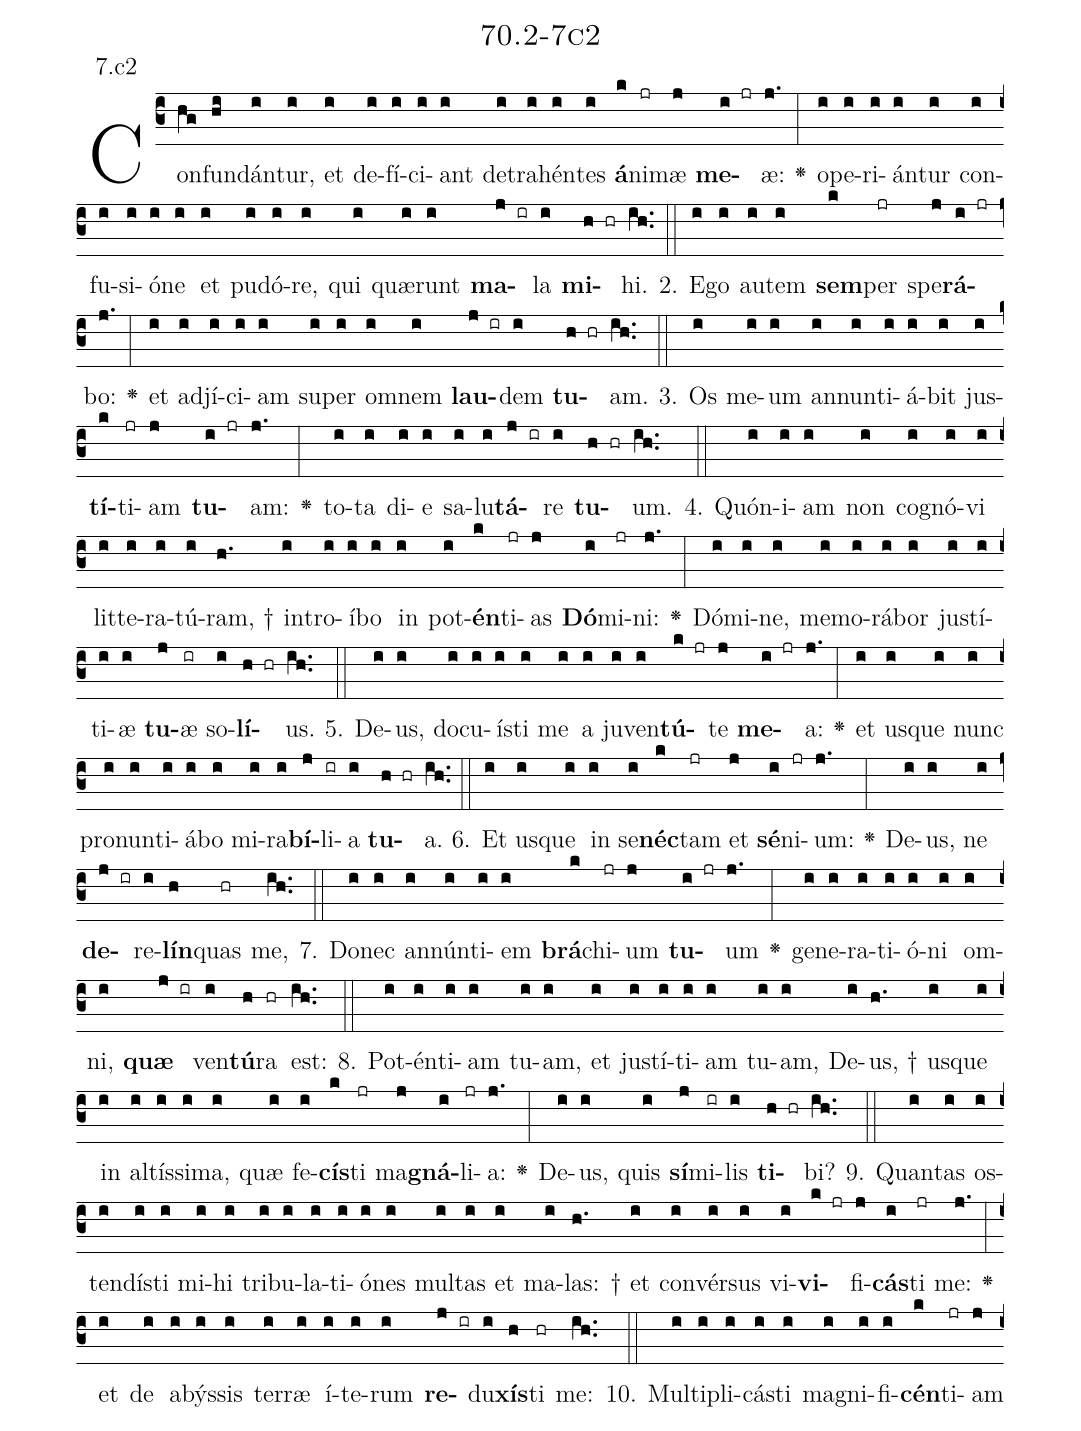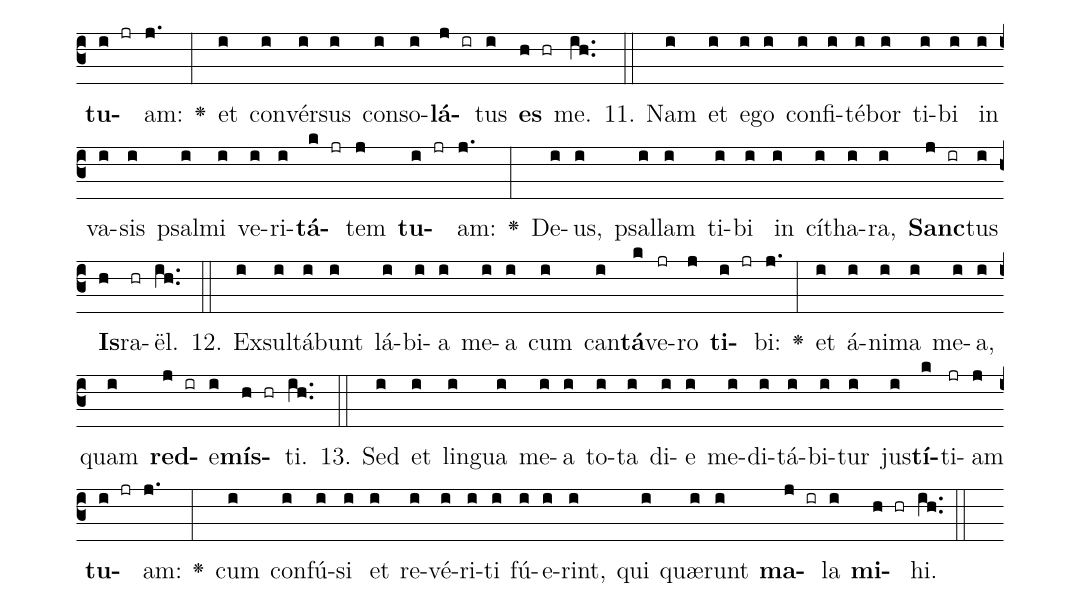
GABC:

name: 70.2-7c2;
annotation: 7.c2;
%%
(c3)Con(hg)fun(hi)dán(i)tur,(i) et(i) de(i)fí(i)ci(i)ant(i) de(i)tra(i)hén(i)tes(i) <b>á</b>(k)ni(jr)mæ(j) <b>me</b>(i jr)æ:(j.) <v>\greheightstar</v>(:) o(i)pe(i)ri(i)án(i)tur(i) con(i)fu(i)si(i)ó(i)ne(i) et(i) pu(i)dó(i)re,(i) qui(i) quæ(i)runt(i) <b>ma</b>(j ir)la(i) <b>mi</b>(h hr)hi.(ih..) (::)
2. E(i)go(i) au(i)tem(i) <b>sem</b>(k)per(jr) spe(j)<b>rá</b>(i jr)bo:(j.) <v>\greheightstar</v>(:) et(i) ad(i)jí(i)ci(i)am(i) su(i)per(i) om(i)nem(i) <b>lau</b>(j ir)dem(i) <b>tu</b>(h hr)am.(ih..) (::)
3. Os(i) me(i)um(i) an(i)nun(i)ti(i)á(i)bit(i) jus(i)<b>tí</b>(k)ti(jr)am(j) <b>tu</b>(i jr)am:(j.) <v>\greheightstar</v>(:) to(i)ta(i) di(i)e(i) sa(i)lu(i)<b>tá</b>(j ir)re(i) <b>tu</b>(h hr)um.(ih..) (::)
4. Quón(i)i(i)am(i) non(i) co(i)gnó(i)vi(i) lit(i)te(i)ra(i)tú(i)ram, †(h.) in(i)tro(i)í(i)bo(i) in(i) pot(i)<b>én</b>(k)ti(jr)as(j) <b>Dó</b>(i)mi(jr)ni:(j.) <v>\greheightstar</v>(:) Dó(i)mi(i)ne,(i) me(i)mo(i)rá(i)bor(i) jus(i)tí(i)ti(i)æ(i) <b>tu</b>(j)æ(ir) so(i)<b>lí</b>(h hr)us.(ih..) (::)
5. De(i)us,(i) do(i)cu(i)ís(i)ti(i) me(i) a(i) ju(i)ven(i)<b>tú</b>(k jr)te(j) <b>me</b>(i jr)a:(j.) <v>\greheightstar</v>(:) et(i) us(i)que(i) nunc(i) pro(i)nun(i)ti(i)á(i)bo(i) mi(i)ra(i)<b>bí</b>(j)li(ir)a(i) <b>tu</b>(h hr)a.(ih..) (::)
6. Et(i) us(i)que(i) in(i) se(i)<b>néc</b>(k)tam(jr) et(j) <b>sé</b>(i)ni(jr)um:(j.) <v>\greheightstar</v>(:) De(i)us,(i) ne(i) <b>de</b>(j ir)re(i)<b>lín</b>(h)quas(hr) me,(ih..) (::)
7. Do(i)nec(i) an(i)nún(i)ti(i)em(i) <b>brá</b>(k)chi(jr)um(j) <b>tu</b>(i jr)um(j.) <v>\greheightstar</v>(:) ge(i)ne(i)ra(i)ti(i)ó(i)ni(i) om(i)ni,(i) <b>quæ</b>(j ir) ven(i)<b>tú</b>(h)ra(hr) est:(ih..) (::)
8. Pot(i)én(i)ti(i)am(i) tu(i)am,(i) et(i) jus(i)tí(i)ti(i)am(i) tu(i)am,(i) De(i)us, †(h.) us(i)que(i) in(i) al(i)tís(i)si(i)ma,(i) quæ(i) fe(i)<b>cís</b>(k)ti(jr) ma(j)<b>gná</b>(i)li(jr)a:(j.) <v>\greheightstar</v>(:) De(i)us,(i) quis(i) <b>sí</b>(j)mi(ir)lis(i) <b>ti</b>(h hr)bi?(ih..) (::)
9. Quan(i)tas(i) os(i)ten(i)dís(i)ti(i) mi(i)hi(i) tri(i)bu(i)la(i)ti(i)ó(i)nes(i) mul(i)tas(i) et(i) ma(i)las: †(h.) et(i) con(i)vér(i)sus(i) vi(i)<b>vi</b>(k jr)fi(j)<b>cás</b>(i)ti(jr) me:(j.) <v>\greheightstar</v>(:) et(i) de(i) a(i)býs(i)sis(i) ter(i)ræ(i) í(i)te(i)rum(i) <b>re</b>(j ir)du(i)<b>xís</b>(h)ti(hr) me:(ih..) (::)
10. Mul(i)ti(i)pli(i)cás(i)ti(i) ma(i)gni(i)fi(i)<b>cén</b>(k)ti(jr)am(j) <b>tu</b>(i jr)am:(j.) <v>\greheightstar</v>(:) et(i) con(i)vér(i)sus(i) con(i)so(i)<b>lá</b>(j ir)tus(i) <b>es</b>(h hr) me.(ih..) (::)
11. Nam(i) et(i) e(i)go(i) con(i)fi(i)té(i)bor(i) ti(i)bi(i) in(i) va(i)sis(i) psal(i)mi(i) ve(i)ri(i)<b>tá</b>(k jr)tem(j) <b>tu</b>(i jr)am:(j.) <v>\greheightstar</v>(:) De(i)us,(i) psal(i)lam(i) ti(i)bi(i) in(i) cí(i)tha(i)ra,(i) <b>Sanc</b>(j ir)tus(i) <b>Is</b>(h)ra(hr)ël.(ih..) (::)
12. Ex(i)sul(i)tá(i)bunt(i) lá(i)bi(i)a(i) me(i)a(i) cum(i) can(i)<b>tá</b>(k)ve(jr)ro(j) <b>ti</b>(i jr)bi:(j.) <v>\greheightstar</v>(:) et(i) á(i)ni(i)ma(i) me(i)a,(i) quam(i) <b>red</b>(j ir)e(i)<b>mís</b>(h hr)ti.(ih..) (::)
13. Sed(i) et(i) lin(i)gua(i) me(i)a(i) to(i)ta(i) di(i)e(i) me(i)di(i)tá(i)bi(i)tur(i) jus(i)<b>tí</b>(k)ti(jr)am(j) <b>tu</b>(i jr)am:(j.) <v>\greheightstar</v>(:) cum(i) con(i)fú(i)si(i) et(i) re(i)vé(i)ri(i)ti(i) fú(i)e(i)rint,(i) qui(i) quæ(i)runt(i) <b>ma</b>(j ir)la(i) <b>mi</b>(h hr)hi.(ih..) (::)
